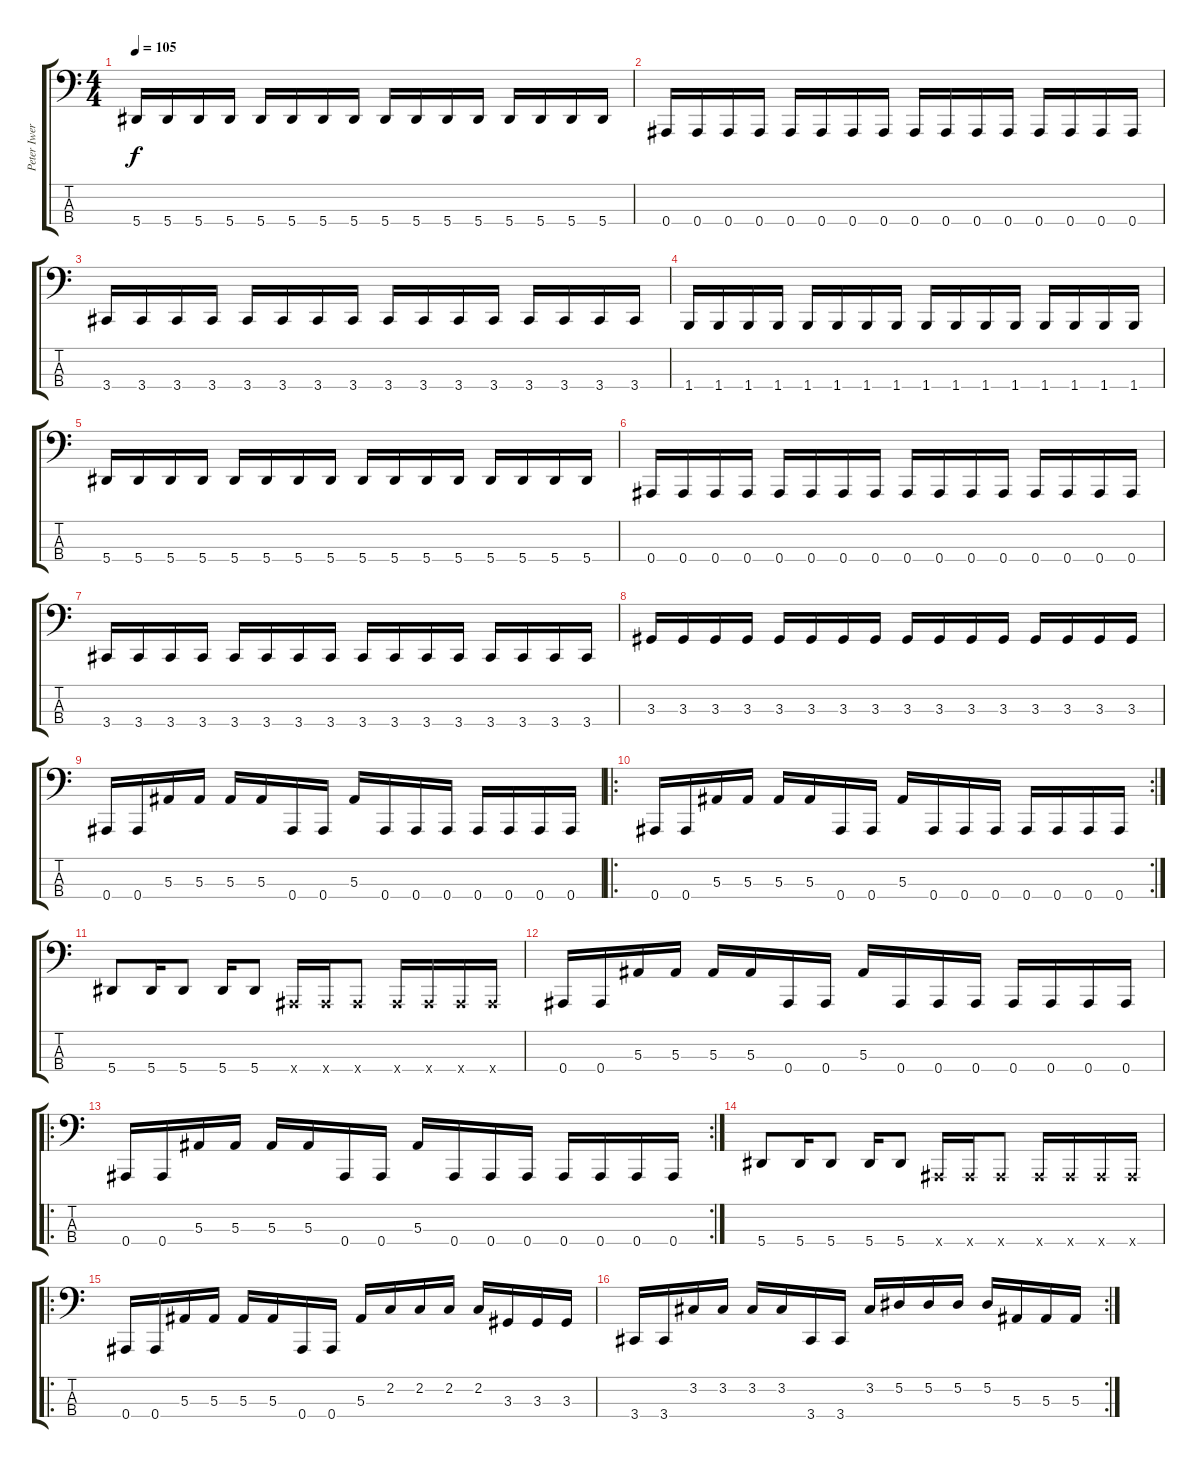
\track ("Peter Iwers" "Peter Iwer") {instrument synthbass2}
\staff {score tabs}
\tuning (Eb2 Bb1 F1 Bb0) {hide}
\ts (4 4)
\tempo 105
\clef f4
\ks c
5.4.16{dy f} 5.4.16 5.4.16 5.4.16 5.4.16 5.4.16 5.4.16 5.4.16 5.4.16 5.4.16 5.4.16 5.4.16 5.4.16 5.4.16 5.4.16 5.4.16 |
0.4.16 0.4.16 0.4.16 0.4.16 0.4.16 0.4.16 0.4.16 0.4.16 0.4.16 0.4.16 0.4.16 0.4.16 0.4.16 0.4.16 0.4.16 0.4.16 |
3.4.16 3.4.16 3.4.16 3.4.16 3.4.16 3.4.16 3.4.16 3.4.16 3.4.16 3.4.16 3.4.16 3.4.16 3.4.16 3.4.16 3.4.16 3.4.16 |
1.4.16 1.4.16 1.4.16 1.4.16 1.4.16 1.4.16 1.4.16 1.4.16 1.4.16 1.4.16 1.4.16 1.4.16 1.4.16 1.4.16 1.4.16 1.4.16 |
5.4.16 5.4.16 5.4.16 5.4.16 5.4.16 5.4.16 5.4.16 5.4.16 5.4.16 5.4.16 5.4.16 5.4.16 5.4.16 5.4.16 5.4.16 5.4.16 |
0.4.16 0.4.16 0.4.16 0.4.16 0.4.16 0.4.16 0.4.16 0.4.16 0.4.16 0.4.16 0.4.16 0.4.16 0.4.16 0.4.16 0.4.16 0.4.16 |
3.4.16 3.4.16 3.4.16 3.4.16 3.4.16 3.4.16 3.4.16 3.4.16 3.4.16 3.4.16 3.4.16 3.4.16 3.4.16 3.4.16 3.4.16 3.4.16 |
3.3.16 3.3.16 3.3.16 3.3.16 3.3.16 3.3.16 3.3.16 3.3.16 3.3.16 3.3.16 3.3.16 3.3.16 3.3.16 3.3.16 3.3.16 3.3.16 |
0.4.16 0.4.16 5.3.16 5.3.16 5.3.16 5.3.16 0.4.16 0.4.16 5.3.16 0.4.16 0.4.16 0.4.16 0.4.16 0.4.16 0.4.16 0.4.16 |
\ro
\rc 2
0.4.16 0.4.16 5.3.16 5.3.16 5.3.16 5.3.16 0.4.16 0.4.16 5.3.16 0.4.16 0.4.16 0.4.16 0.4.16 0.4.16 0.4.16 0.4.16 |
5.4.8 5.4.16 5.4.8 5.4.16 5.4.8 0.4{x}.16 0.4{x}.16 0.4{x}.8 0.4{x}.16 0.4{x}.16 0.4{x}.16 0.4{x}.16 |
0.4.16 0.4.16 5.3.16 5.3.16 5.3.16 5.3.16 0.4.16 0.4.16 5.3.16 0.4.16 0.4.16 0.4.16 0.4.16 0.4.16 0.4.16 0.4.16 |
\ro
\rc 2
0.4.16 0.4.16 5.3.16 5.3.16 5.3.16 5.3.16 0.4.16 0.4.16 5.3.16 0.4.16 0.4.16 0.4.16 0.4.16 0.4.16 0.4.16 0.4.16 |
5.4.8 5.4.16 5.4.8 5.4.16 5.4.8 0.4{x}.16 0.4{x}.16 0.4{x}.8 0.4{x}.16 0.4{x}.16 0.4{x}.16 0.4{x}.16 |
\ro
0.4.16 0.4.16 5.3.16 5.3.16 5.3.16 5.3.16 0.4.16 0.4.16 5.3.16 2.2.16 2.2.16 2.2.16 2.2.16 3.3.16 3.3.16 3.3.16 |
\rc 2
3.4.16 3.4.16 3.2.16 3.2.16 3.2.16 3.2.16 3.4.16 3.4.16 3.2.16 5.2.16 5.2.16 5.2.16 5.2.16 5.3.16 5.3.16 5.3.16
